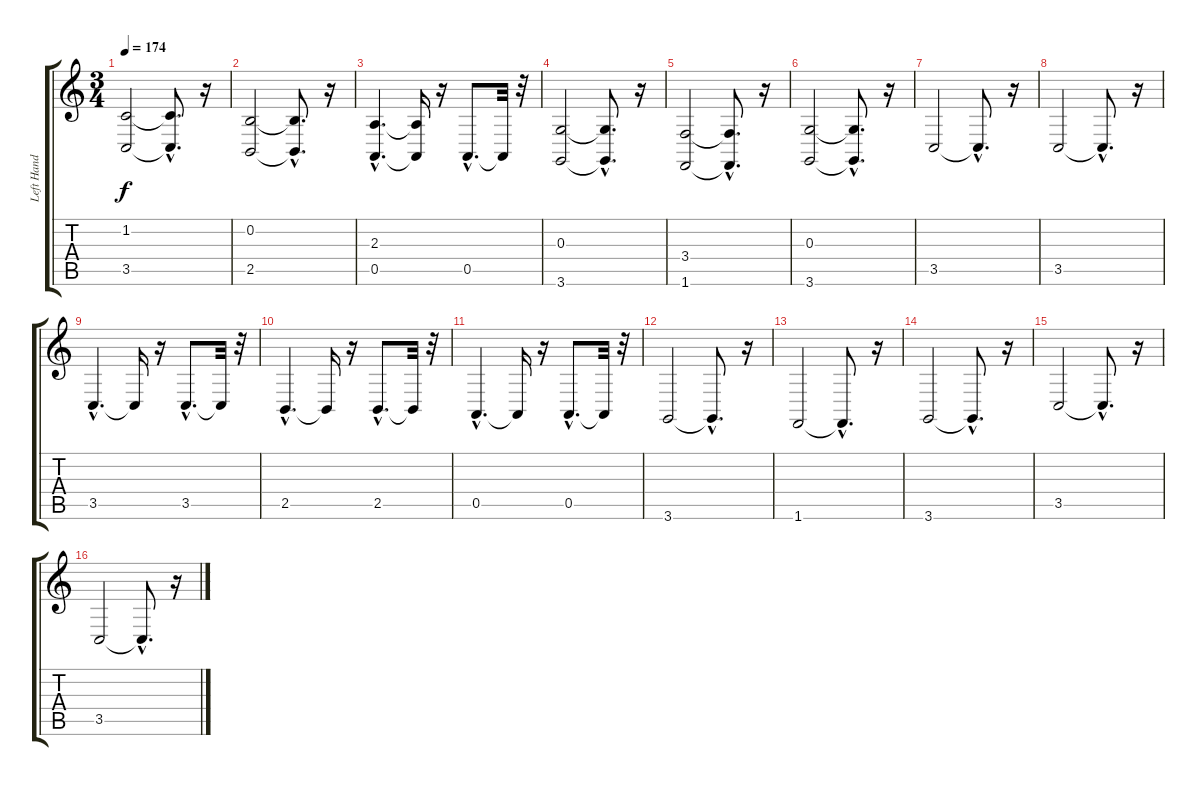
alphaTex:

\track ("Left Hand" "Left Hand") {instrument brightacousticpiano}
\staff {score tabs}
\tuning (E4 B3 G3 D3 A2 E2) {hide}
\ts (3 4)
\tempo 174
\clef g2
\ks c
(1.2 3.5).2{dy f} (1.2{hac t} 3.5{hac t}).8{d} r.16 |
(0.2 2.5).2 (0.2{hac t} 2.5{hac t}).8{d} r.16 |
(2.3{hac} 0.5{hac}).4{d} (2.3{t} 0.5{t}).16 r.16 0.5{hac}.8{d} 0.5{t}.32 r.32 |
(0.3 3.6).2 (0.3{hac t} 3.6{hac t}).8{d} r.16 |
(3.4 1.6).2 (3.4{hac t} 1.6{hac t}).8{d} r.16 |
(0.3 3.6).2 (0.3{hac t} 3.6{hac t}).8{d} r.16 |
3.5.2 3.5{hac t}.8{d} r.16 |
3.5.2 3.5{hac t}.8{d} r.16 |
3.5{hac}.4{d} 3.5{t}.16 r.16 3.5{hac}.8{d} 3.5{t}.32 r.32 |
2.5{hac}.4{d} 2.5{t}.16 r.16 2.5{hac}.8{d} 2.5{t}.32 r.32 |
0.5{hac}.4{d} 0.5{t}.16 r.16 0.5{hac}.8{d} 0.5{t}.32 r.32 |
3.6.2 3.6{hac t}.8{d} r.16 |
1.6.2 1.6{hac t}.8{d} r.16 |
3.6.2 3.6{hac t}.8{d} r.16 |
3.5.2 3.5{hac t}.8{d} r.16 |
3.5.2 3.5{hac t}.8{d} r.16
